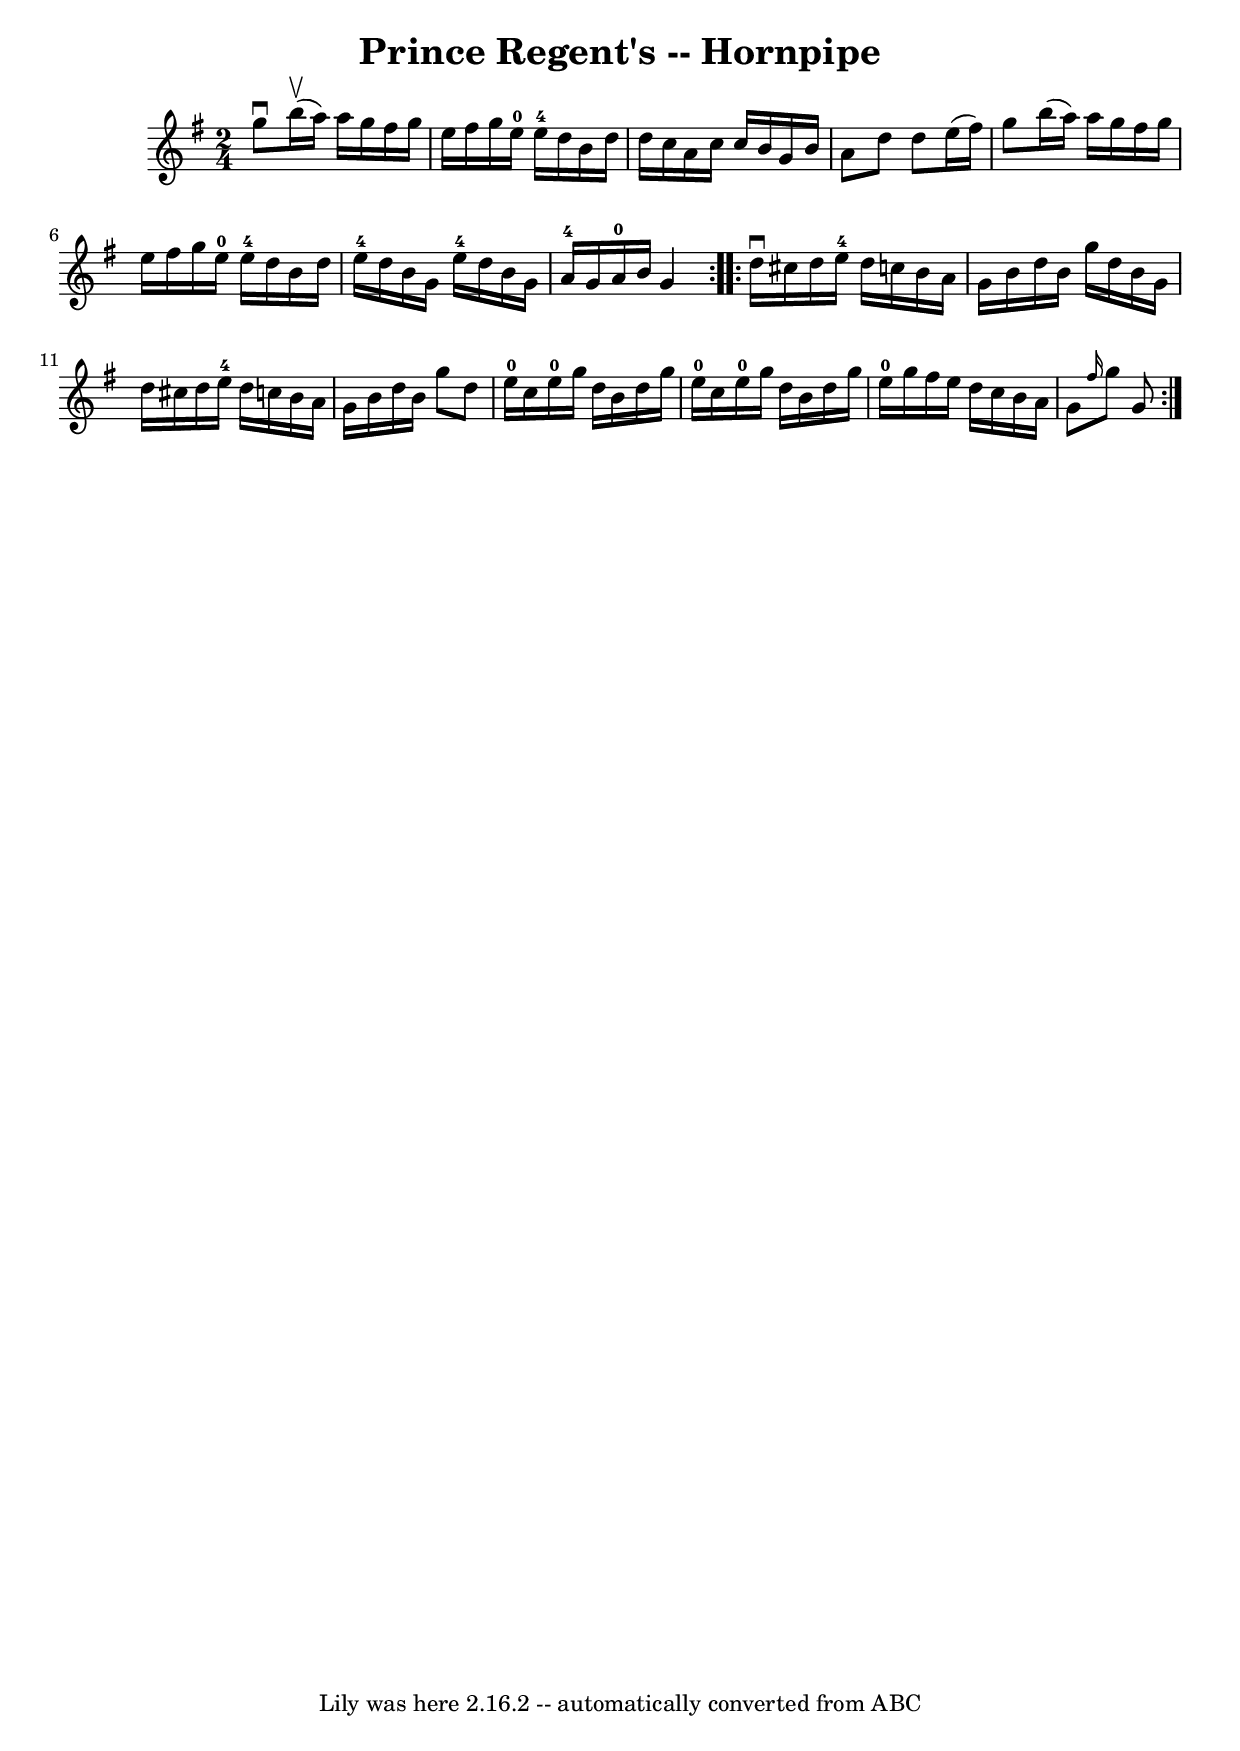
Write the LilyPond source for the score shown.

\version "2.7.40"
\include "Mammoth.ily"
\header {
	%% book = "Cole's 1000 Fiddle Tunes"
	crossRefNumber = "1"
	footnotes = ""
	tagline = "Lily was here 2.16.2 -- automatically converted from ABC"
	title = "Prince Regent's -- Hornpipe"
}
voicedefault =  {


\repeat volta 2 {
\time 2/4 \key g \major g''8^\downbow b''16 (^\upbow a''16) a''16 
 g''16 fis''16 g''16  |
 e''16 fis''16 g''16 e''16 
-0 e''16-4 d''16 b'16 d''16  |
 d''16 c''16 a'16 
 c''16 c''16 b'16 g'16 b'16  |
 a'8 d''8 d''8    
e''16 (fis''16) |
 g''8 b''16 (a''16) a''16 g''16 
 fis''16 g''16  |
 e''16 fis''16 g''16 e''16-0     
e''16-4 d''16 b'16 d''16  |
 e''16-4 d''16 b'16    
g'16 e''16-4 d''16 b'16 g'16  |
 a'16-4 g'16    
a'16-0 b'16 g'4  }     \repeat volta 2 { d''16^\downbow cis''16    
d''16 e''16-4 d''16 c''!16 b'16 a'16  |
 g'16 b'16  
 d''16 b'16 g''16 d''16 b'16 g'16  |
 d''16 cis''16  
 d''16 e''16-4 d''16 c''!16 b'16 a'16  |
 g'16    
b'16 d''16 b'16 g''8 d''8  |
 e''16-0 c''16    
e''16-0 g''16 d''16 b'16 d''16 g''16  |
 e''16-0   
c''16 e''16-0 g''16 d''16 b'16 d''16 g''16  |
   
e''16-0 g''16 fis''16 e''16 d''16 c''16 b'16 a'16  
|
 g'8  \grace { fis''16  } g''8 g'8  }   
}

\score{
    <<

	\context Staff="default"
	{
	    \voicedefault 
	}

    >>
	\layout {
	}
	\midi {}
}
